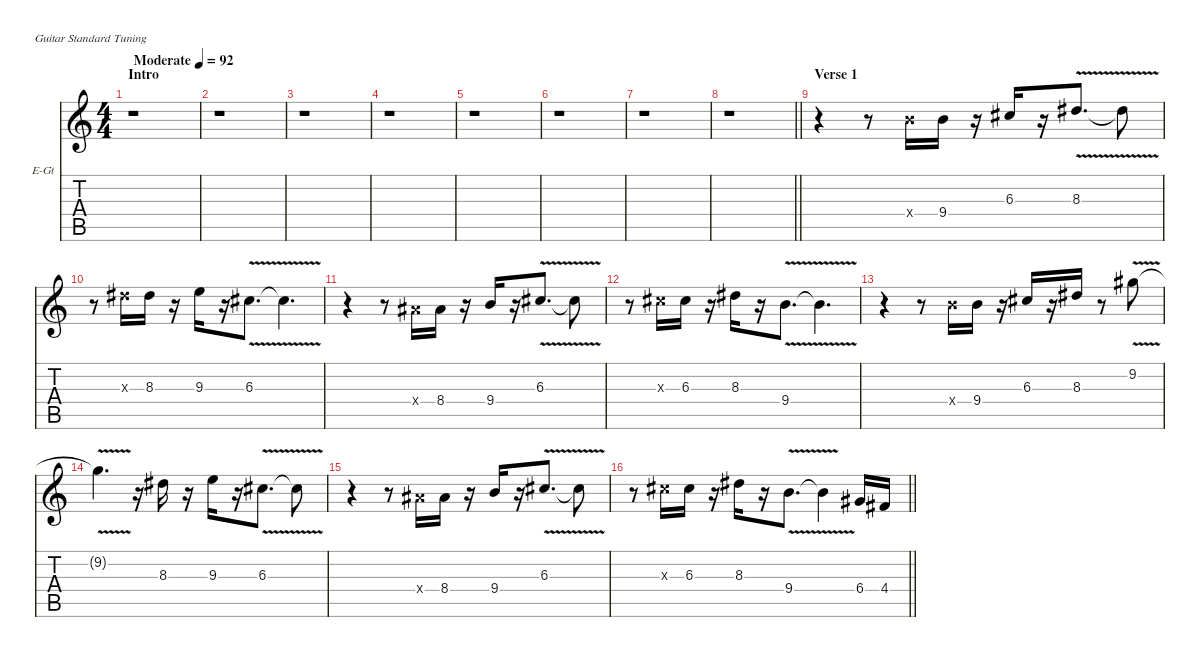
\hideDynamics
\bracketExtendMode nobrackets
\firstSystemTrackNameOrientation horizontal
\otherSystemsTrackNameOrientation horizontal
\track ("Guitar Lead" "E-Gt") {instrument distortionguitar}
\staff {score tabs}
\tuning (E4 B3 G3 D3 A2 E2)
\ts (4 4)
\beaming (8 2 2 2 2)
\section ("" "Intro")
\tempo (92 "Moderate")
\clef g2
\ks aminor
r.1{dy mf instrument distortionguitar beam Down} |
r.1{beam Down} |
r.1{beam Down} |
r.1{beam Down} |
r.1{beam Down} |
r.1{beam Down} |
r.1{beam Down} |
\barLineRight lightlight
r.1{beam Down} |
\section ("" "Verse 1")
r.4{beam Down} r.8{beam Down} 9.4{x}.16{beam Up} 9.4.16{dy f beam Up} r.16{beam Up} 6.3{acc #}.16{beam Down} r.16{beam Down} 8.3{v acc #}.8{d beam Down} 8.3{v t acc #}.8{beam Down} |
r.8{beam Down} 8.3{x acc #}.16{dy mf beam Down} 8.3{acc #}.16{dy f beam Down} r.16{beam Down} 9.3.16{beam Down} r.16{beam Down} 6.3{v acc #}.8{d beam Down} 6.3{v t acc #}.4{d beam Down} |
r.4{beam Down} r.8{beam Down} 8.4{x acc #}.16{dy mf beam Up} 8.4{acc #}.16{dy f beam Up} r.16{beam Up} 9.4.16{beam Down} r.16{beam Down} 6.3{v acc #}.8{d beam Down} 6.3{v t acc #}.8{beam Down} |
r.8{beam Down} 6.3{x acc #}.16{dy mf beam Down} 6.3{acc #}.16{dy f beam Down} r.16{beam Down} 8.3{acc #}.16{beam Down} r.16{beam Down} 9.4{v}.8{d beam Down} 9.4{v t}.4{d beam Down} |
r.4{beam Down} r.8{beam Down} 9.4{x}.16{dy mf beam Up} 9.4.16{dy f beam Up} r.16{beam Up} 6.3{acc #}.16{beam Down} r.16{beam Down} 8.3{acc #}.16{beam Down} r.8{beam Down} 9.2{v acc #}.8{beam Down} |
9.2{v t acc #}.4{d beam Down} r.16{beam Down} 8.3{acc #}.16{beam Down} r.16{beam Down} 9.3.16{beam Down} r.16{beam Down} 6.3{v acc #}.8{d beam Down} 6.3{v t acc #}.8{beam Down} |
r.4{beam Down} r.8{beam Down} 8.4{x acc #}.16{dy mf beam Up} 8.4{acc #}.16{dy f beam Up} r.16{beam Up} 9.4.16{beam Down} r.16{beam Down} 6.3{v acc #}.8{d beam Down} 6.3{v t acc #}.8{beam Down} |
\barLineRight lightlight
r.8{beam Down} 6.3{x acc #}.16{dy mf beam Down} 6.3{acc #}.16{dy f beam Down} r.16{beam Down} 8.3{acc #}.16{beam Down} r.16{beam Down} 9.4{v}.8{d beam Down} 9.4{v t}.4{beam Down} 6.4{acc #}.16{beam Up} 4.4{acc #}.16{beam Up}
